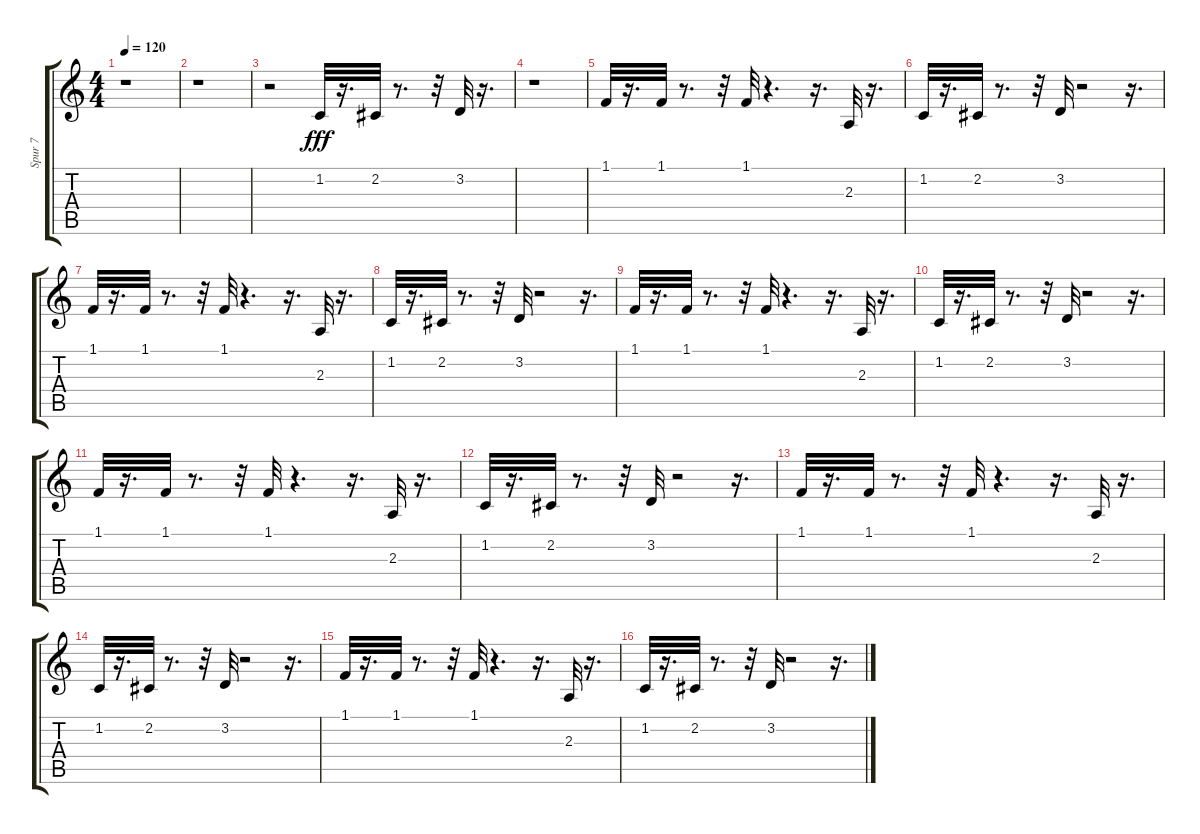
\track ("Spur 7" "Spur 7") {instrument tenorsax}
\staff {score tabs}
\tuning (E4 B3 G3 D3 A2 E2) {hide}
\ts (4 4)
\tempo 120
\clef g2
\ks c
r.1{dy fff instrument tenorsax} |
r.1 |
r.2 1.2.32 r.16{d} 2.2.32 r.8{d} r.32 3.2.32 r.16{d} |
r.1 |
1.1.32 r.16{d} 1.1.32 r.8{d} r.32 1.1.32 r.4{d} r.16{d} 2.3.32 r.16{d} |
1.2.32 r.16{d} 2.2.32 r.8{d} r.32 3.2.32 r.2 r.16{d} |
1.1.32 r.16{d} 1.1.32 r.8{d} r.32 1.1.32 r.4{d} r.16{d} 2.3.32 r.16{d} |
1.2.32 r.16{d} 2.2.32 r.8{d} r.32 3.2.32 r.2 r.16{d} |
1.1.32 r.16{d} 1.1.32 r.8{d} r.32 1.1.32 r.4{d} r.16{d} 2.3.32 r.16{d} |
1.2.32 r.16{d} 2.2.32 r.8{d} r.32 3.2.32 r.2 r.16{d} |
1.1.32 r.16{d} 1.1.32 r.8{d} r.32 1.1.32 r.4{d} r.16{d} 2.3.32 r.16{d} |
1.2.32 r.16{d} 2.2.32 r.8{d} r.32 3.2.32 r.2 r.16{d} |
1.1.32 r.16{d} 1.1.32 r.8{d} r.32 1.1.32 r.4{d} r.16{d} 2.3.32 r.16{d} |
1.2.32 r.16{d} 2.2.32 r.8{d} r.32 3.2.32 r.2 r.16{d} |
1.1.32 r.16{d} 1.1.32 r.8{d} r.32 1.1.32 r.4{d} r.16{d} 2.3.32 r.16{d} |
1.2.32 r.16{d} 2.2.32 r.8{d} r.32 3.2.32 r.2 r.16{d}
